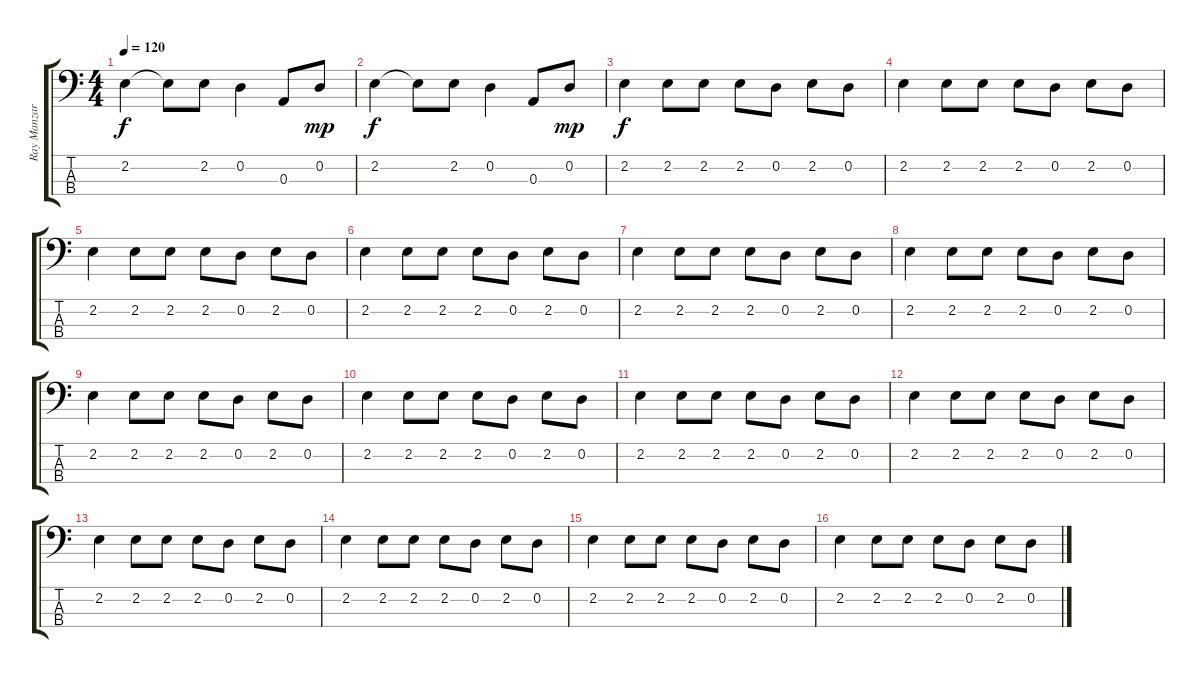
\track ("Ray Manzarek Bajo" "Ray Manzar") {instrument acousticbass}
\staff {score tabs}
\tuning (G2 D2 A1 E1) {hide}
\ts (4 4)
\tempo 120
\clef f4
\ks c
2.2.4{dy f} 2.2{t}.8 2.2.8 0.2.4 0.3.8 0.2.8{dy mp} |
2.2.4{dy f} 2.2{t}.8 2.2.8 0.2.4 0.3.8 0.2.8{dy mp} |
2.2.4{dy f} 2.2.8 2.2.8 2.2.8 0.2.8 2.2.8 0.2.8 |
2.2.4 2.2.8 2.2.8 2.2.8 0.2.8 2.2.8 0.2.8 |
2.2.4 2.2.8 2.2.8 2.2.8 0.2.8 2.2.8 0.2.8 |
2.2.4 2.2.8 2.2.8 2.2.8 0.2.8 2.2.8 0.2.8 |
2.2.4 2.2.8 2.2.8 2.2.8 0.2.8 2.2.8 0.2.8 |
2.2.4 2.2.8 2.2.8 2.2.8 0.2.8 2.2.8 0.2.8 |
2.2.4 2.2.8 2.2.8 2.2.8 0.2.8 2.2.8 0.2.8 |
2.2.4 2.2.8 2.2.8 2.2.8 0.2.8 2.2.8 0.2.8 |
2.2.4 2.2.8 2.2.8 2.2.8 0.2.8 2.2.8 0.2.8 |
2.2.4 2.2.8 2.2.8 2.2.8 0.2.8 2.2.8 0.2.8 |
2.2.4 2.2.8 2.2.8 2.2.8 0.2.8 2.2.8 0.2.8 |
2.2.4 2.2.8 2.2.8 2.2.8 0.2.8 2.2.8 0.2.8 |
2.2.4 2.2.8 2.2.8 2.2.8 0.2.8 2.2.8 0.2.8 |
2.2.4 2.2.8 2.2.8 2.2.8 0.2.8 2.2.8 0.2.8
